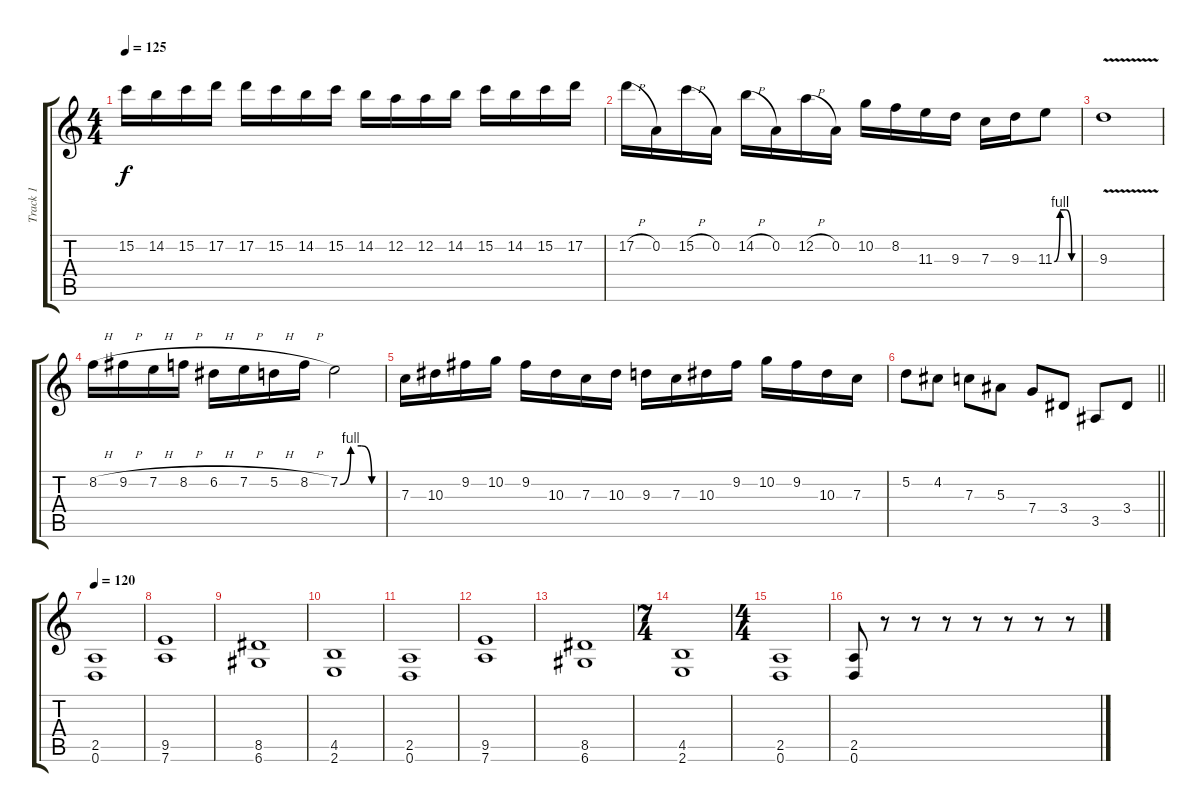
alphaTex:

\track ("Track 1" "Track 1") {instrument distortionguitar}
\staff {score tabs}
\tuning (D4 A3 F3 C3 G2 D2) {hide}
\ts (4 4)
\tempo 125
\clef g2
\ks c
15.2.16{dy f} 14.2.16 15.2.16 17.2.16 17.2.16 15.2.16 14.2.16 15.2.16 14.2.16 12.2.16 12.2.16 14.2.16 15.2.16 14.2.16 15.2.16 17.2.16 |
17.2{h}.16 0.2.16 15.2{h}.16 0.2.16 14.2{h}.16 0.2.16 12.2{h}.16 0.2.16 10.2.16 8.2.16 11.3.16 9.3.16 7.3.16 9.3.16 11.3{be (custom 0 0 15 4 30 4 45 0 60 0)}.8 |
9.3{v}.1 |
8.2{h}.16 9.2{h}.16 7.2{h}.16 8.2{h}.16 6.2{h}.16 7.2{h}.16 5.2{h}.16 8.2{h}.16 7.2{be (custom 0 0 15 4 30 4 45 0 60 0)}.2 |
7.3.16 10.3.16 9.2.16 10.2.16 9.2.16 10.3.16 7.3.16 10.3.16 9.3.16 7.3.16 10.3.16 9.2.16 10.2.16 9.2.16 10.3.16 7.3.16 |
\barLineRight lightlight
5.2.8 4.2.8 7.3.8 5.3.8 7.4.8 3.4.8 3.5.8 3.4.8 |
\tempo 120
(2.5 0.6).1 |
(9.5 7.6).1 |
(8.5 6.6).1 |
(4.5 2.6).1 |
(2.5 0.6).1 |
(9.5 7.6).1 |
(8.5 6.6).1 |
\ts (7 4)
(4.5 2.6).1 |
\ts (4 4)
(2.5 0.6).1 |
(2.5 0.6).8 r.8 r.8 r.8 r.8 r.8 r.8 r.8
